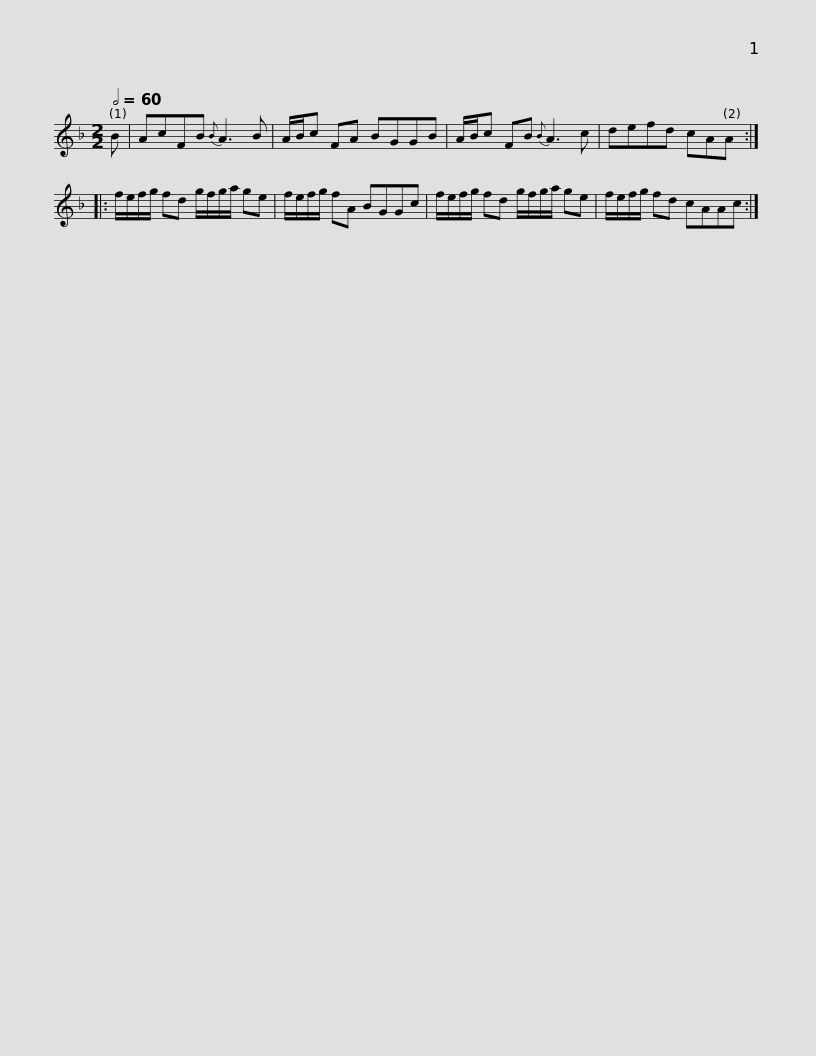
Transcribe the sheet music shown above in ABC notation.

X:1
L:1/8
Q:1/2=60
M:2/2
I:linebreak $
K:F
V:1 treble
V:1
 B | AcFB{B} A3 B | A/B/c FA BGGB | A/B/c FB{B} A3 c | defd cAA ::$ %5
 f/e/f/g/ fd g/f/g/a/ ge | f/e/f/g/ fA BGGc | f/e/f/g/ fd g/f/g/a/ ge | f/e/f/g/ fd cAAc :| %9
